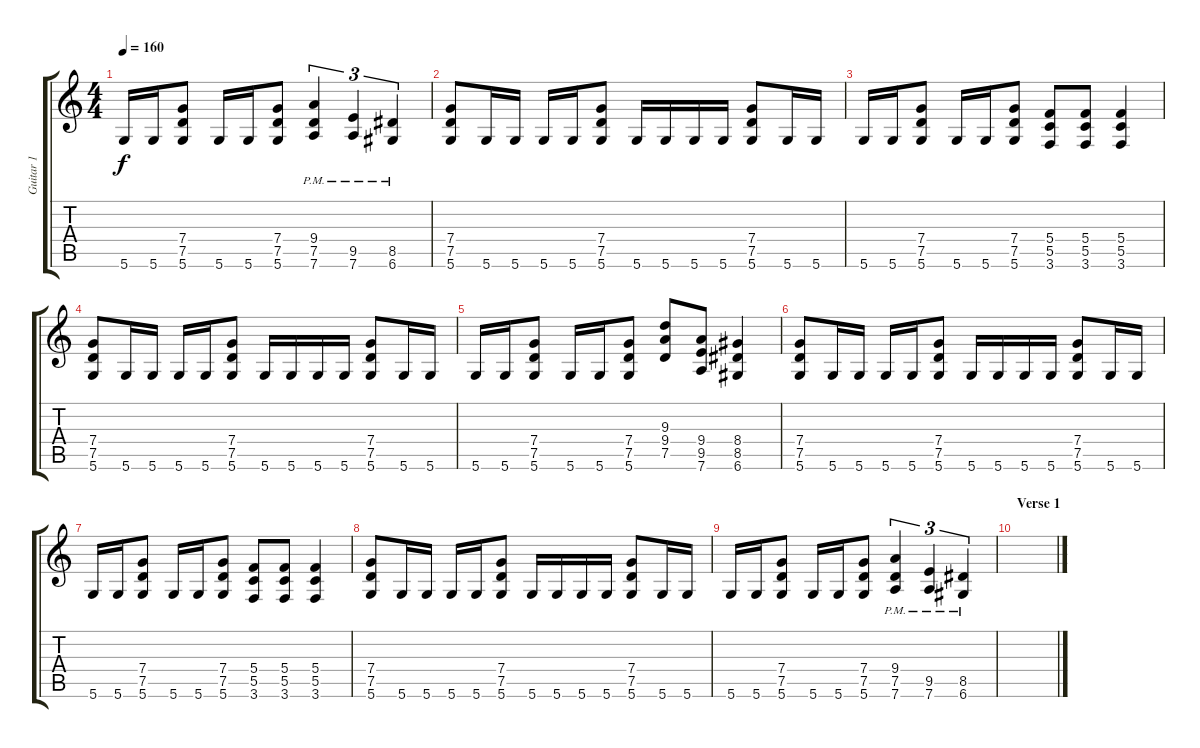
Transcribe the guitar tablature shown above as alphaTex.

\track ("Guitar 1" "Guitar 1") {instrument overdrivenguitar}
\staff {score tabs}
\tuning (D4 A3 F3 C3 G2 D2) {hide}
\ts (4 4)
\tempo 160
\clef g2
\ks c
5.6.16{dy f} 5.6.16 (7.4 7.5 5.6).8 5.6.16 5.6.16 (7.4 7.5 5.6).8 (9.4{pm} 7.5{pm} 7.6{pm}).4{tu (3 2)} (9.5{pm} 7.6{pm}).4{tu (3 2)} (8.5{pm} 6.6{pm}).4{tu (3 2)} |
(7.4 7.5 5.6).8 5.6.16 5.6.16 5.6.16 5.6.16 (7.4 7.5 5.6).8 5.6.16 5.6.16 5.6.16 5.6.16 (7.4 7.5 5.6).8 5.6.16 5.6.16 |
5.6.16 5.6.16 (7.4 7.5 5.6).8 5.6.16 5.6.16 (7.4 7.5 5.6).8 (5.4 5.5 3.6).8 (5.4 5.5 3.6).8 (5.4 5.5 3.6).4 |
(7.4 7.5 5.6).8 5.6.16 5.6.16 5.6.16 5.6.16 (7.4 7.5 5.6).8 5.6.16 5.6.16 5.6.16 5.6.16 (7.4 7.5 5.6).8 5.6.16 5.6.16 |
5.6.16 5.6.16 (7.4 7.5 5.6).8 5.6.16 5.6.16 (7.4 7.5 5.6).8 (9.3 9.4 7.5).8 (9.4 9.5 7.6).8 (8.4 8.5 6.6).4 |
(7.4 7.5 5.6).8 5.6.16 5.6.16 5.6.16 5.6.16 (7.4 7.5 5.6).8 5.6.16 5.6.16 5.6.16 5.6.16 (7.4 7.5 5.6).8 5.6.16 5.6.16 |
5.6.16 5.6.16 (7.4 7.5 5.6).8 5.6.16 5.6.16 (7.4 7.5 5.6).8 (5.4 5.5 3.6).8 (5.4 5.5 3.6).8 (5.4 5.5 3.6).4 |
(7.4 7.5 5.6).8 5.6.16 5.6.16 5.6.16 5.6.16 (7.4 7.5 5.6).8 5.6.16 5.6.16 5.6.16 5.6.16 (7.4 7.5 5.6).8 5.6.16 5.6.16 |
5.6.16 5.6.16 (7.4 7.5 5.6).8 5.6.16 5.6.16 (7.4 7.5 5.6).8 (9.4{pm} 7.5{pm} 7.6{pm}).4{tu (3 2)} (9.5{pm} 7.6{pm}).4{tu (3 2)} (8.5{pm} 6.6{pm}).4{tu (3 2)} |
\section ("" "Verse 1")
